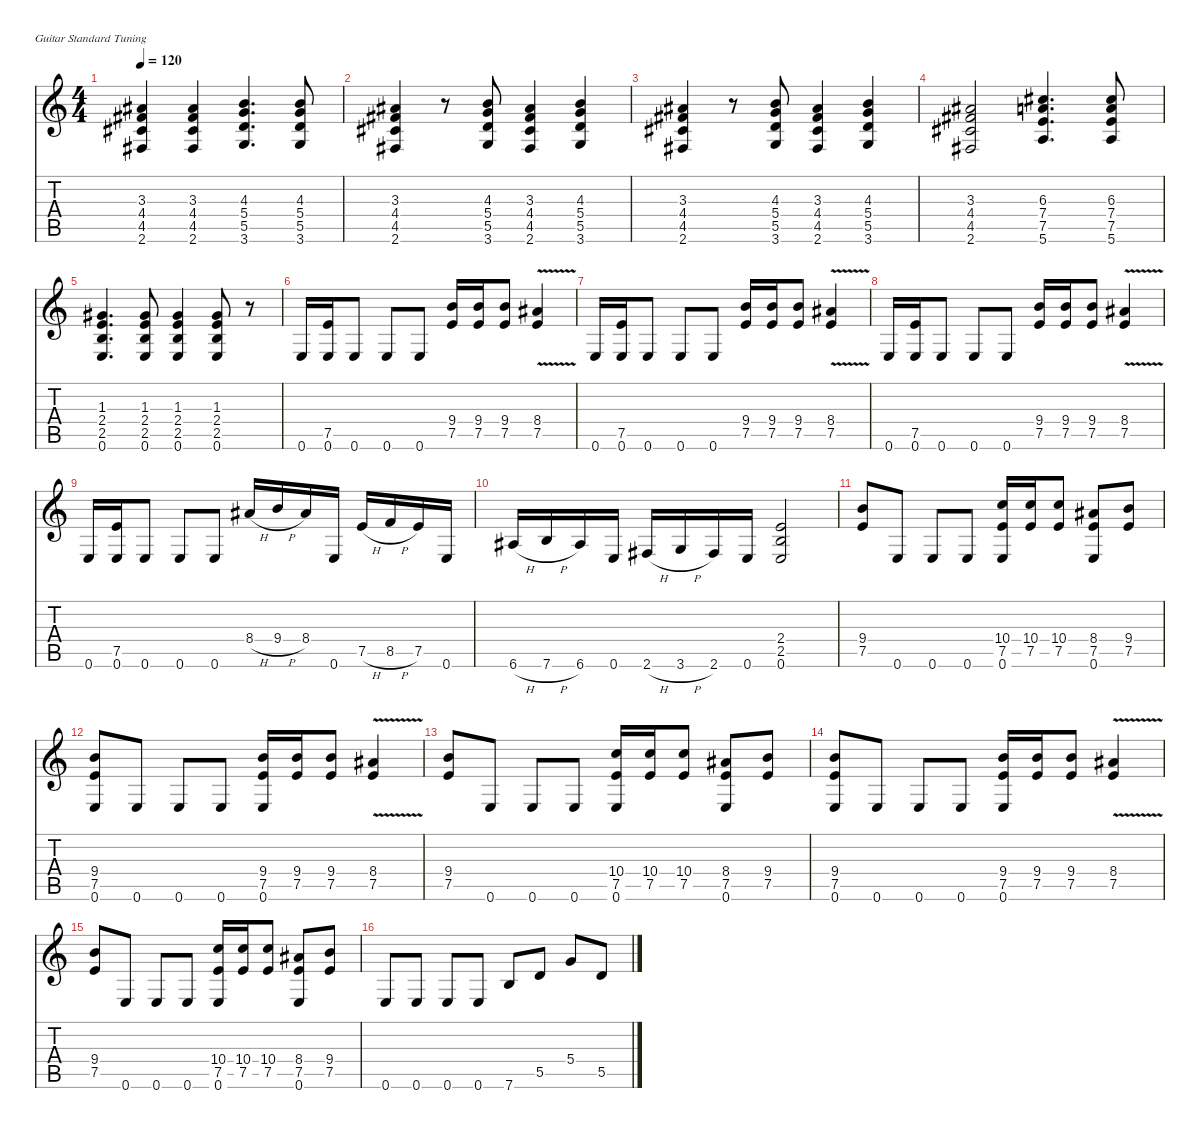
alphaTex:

\defaultSystemsLayout 4
\hideDynamics
\bracketExtendMode nobrackets
\singleTrackTrackNamePolicy hidden
\multiTrackTrackNamePolicy hidden
\otherSystemsTrackNameOrientation horizontal
\track ("Hammett" "dist.guit.") {instrument distortionguitar}
\staff {score tabs}
\tuning (E4 B3 G3 D3 A2 E2)
\ts (4 4)
\tempo 120
\clef g2
\ks c
(3.3{acc #} 4.4{acc #} 4.5{acc #} 2.6{acc #}).4{dy f beam Up} (3.3{acc #} 4.4{acc #} 4.5{acc #} 2.6{acc #}).4{beam Up} (4.3 5.4 5.5 3.6).4{d beam Up} (4.3 5.4 5.5 3.6).8{beam Up} |
(3.3{acc #} 4.4{acc #} 4.5{acc #} 2.6{acc #}).4{beam Up} r.8{beam Up} (4.3 5.4 5.5 3.6).8{beam Up} (3.3{acc #} 4.4{acc #} 4.5{acc #} 2.6{acc #}).4{beam Up} (4.3 5.4 5.5 3.6).4{beam Up} |
(3.3{acc #} 4.4{acc #} 4.5{acc #} 2.6{acc #}).4{beam Up} r.8{beam Up} (4.3 5.4 5.5 3.6).8{beam Up} (3.3{acc #} 4.4{acc #} 4.5{acc #} 2.6{acc #}).4{beam Up} (4.3 5.4 5.5 3.6).4{beam Up} |
(3.3{acc #} 4.4{acc #} 4.5{acc #} 2.6{acc #}).2{beam Up} (6.3{acc #} 7.4 7.5 5.6).4{d beam Up} (6.3{acc #} 7.4 7.5 5.6).8{beam Up} |
(1.3{acc #} 2.4 2.5 0.6).4{d beam Up} (1.3{acc #} 2.4 2.5 0.6).8{beam Up} (1.3{acc #} 2.4 2.5 0.6).4{beam Up} (1.3{acc #} 2.4 2.5 0.6).8{beam Up} r.8{beam Up} |
0.6.16{beam Up} (7.5 0.6).16{beam Up} 0.6.8{beam Up} 0.6.8{beam Up} 0.6.8{beam Up} (9.4 7.5).16{beam Up} (9.4 7.5).16{beam Up} (9.4 7.5).8{beam Up} (8.4{v acc #} 7.5{v}).4{beam Up} |
0.6.16{beam Up} (7.5 0.6).16{beam Up} 0.6.8{beam Up} 0.6.8{beam Up} 0.6.8{beam Up} (9.4 7.5).16{beam Up} (9.4 7.5).16{beam Up} (9.4 7.5).8{beam Up} (8.4{v acc #} 7.5{v}).4{beam Up} |
0.6.16{beam Up} (7.5 0.6).16{beam Up} 0.6.8{beam Up} 0.6.8{beam Up} 0.6.8{beam Up} (9.4 7.5).16{beam Up} (9.4 7.5).16{beam Up} (9.4 7.5).8{beam Up} (8.4{v acc #} 7.5{v}).4{beam Up} |
0.6.16{beam Up} (7.5 0.6).16{beam Up} 0.6.8{beam Up} 0.6.8{beam Up} 0.6.8{beam Up} 8.4{h acc #}.16{beam Up} 9.4{h}.16{beam Up} 8.4{acc #}.16{beam Up} 0.6.16{beam Up} 7.5{h}.16{beam Up} 8.5{h}.16{beam Up} 7.5.16{beam Up} 0.6.16{beam Up} |
6.6{h acc #}.16{beam Up} 7.6{h}.16{beam Up} 6.6{acc #}.16{beam Up} 0.6.16{beam Up} 2.6{h acc #}.16{beam Up} 3.6{h}.16{beam Up} 2.6{acc #}.16{beam Up} 0.6.16{beam Up} (2.4 2.5 0.6).2{beam Up} |
(9.4 7.5).8{beam Up} 0.6.8{beam Up} 0.6.8{beam Up} 0.6.8{beam Up} (10.4 7.5 0.6).16{beam Up} (10.4 7.5).16{beam Up} (10.4 7.5).8{beam Up} (8.4{acc #} 7.5 0.6).8{beam Up} (9.4 7.5).8{beam Up} |
(9.4 7.5 0.6).8{beam Up} 0.6.8{beam Up} 0.6.8{beam Up} 0.6.8{beam Up} (9.4 7.5 0.6).16{beam Up} (9.4 7.5).16{beam Up} (9.4 7.5).8{beam Up} (8.4{v acc #} 7.5{v}).4{beam Up} |
(9.4 7.5).8{beam Up} 0.6.8{beam Up} 0.6.8{beam Up} 0.6.8{beam Up} (10.4 7.5 0.6).16{beam Up} (10.4 7.5).16{beam Up} (10.4 7.5).8{beam Up} (8.4{acc #} 7.5 0.6).8{beam Up} (9.4 7.5).8{beam Up} |
(9.4 7.5 0.6).8{beam Up} 0.6.8{beam Up} 0.6.8{beam Up} 0.6.8{beam Up} (9.4 7.5 0.6).16{beam Up} (9.4 7.5).16{beam Up} (9.4 7.5).8{beam Up} (8.4{v acc #} 7.5{v}).4{beam Up} |
(9.4 7.5).8{beam Up} 0.6.8{beam Up} 0.6.8{beam Up} 0.6.8{beam Up} (10.4 7.5 0.6).16{beam Up} (10.4 7.5).16{beam Up} (10.4 7.5).8{beam Up} (8.4{acc #} 7.5 0.6).8{beam Up} (9.4 7.5).8{beam Up} |
0.6.8{beam Up} 0.6.8{beam Up} 0.6.8{beam Up} 0.6.8{beam Up} 7.6.8{beam Up} 5.5.8{beam Up} 5.4.8{beam Up} 5.5.8{beam Up}
